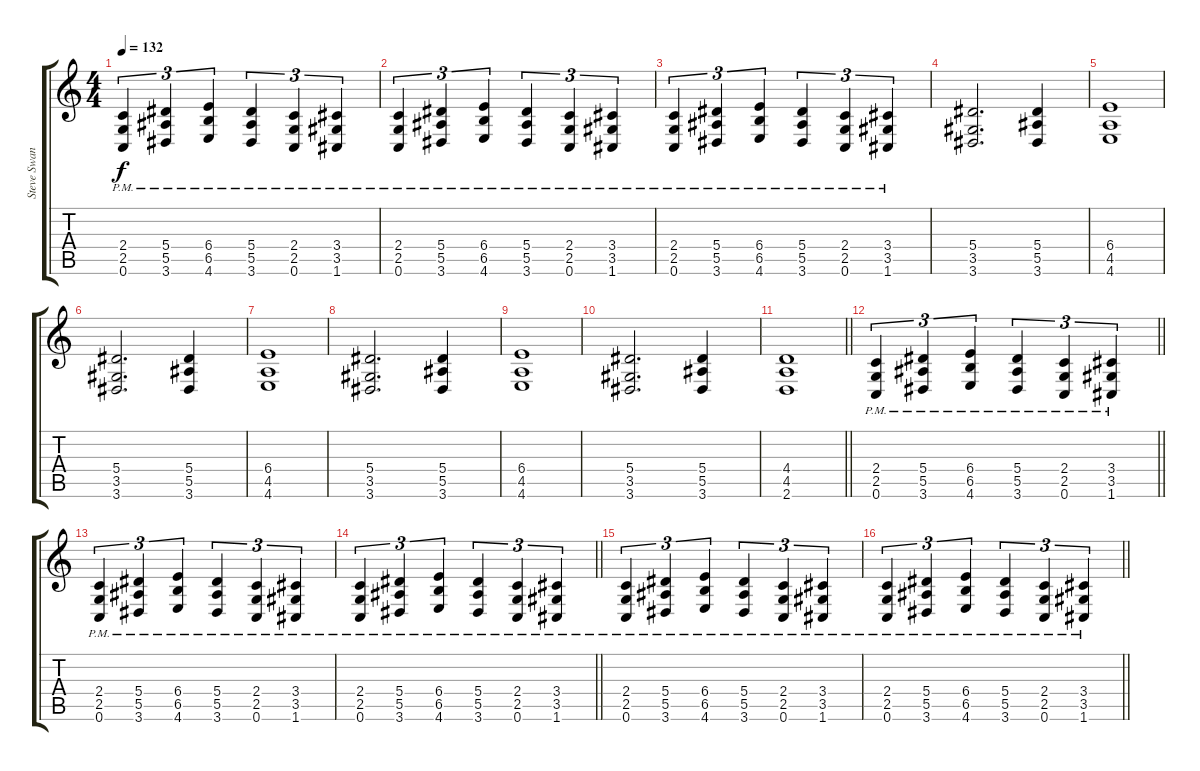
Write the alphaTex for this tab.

\track ("Steve Swanson 2" "Steve Swan") {instrument distortionguitar}
\staff {score tabs}
\tuning (C4 G3 Eb3 Bb2 F2 C2) {hide}
\ts (4 4)
\tempo 132
\clef g2
\ks c
(2.4{pm} 2.5{pm} 0.6{pm}).4{tu (3 2) dy f} (5.4{pm} 5.5{pm} 3.6{pm}).4{tu (3 2)} (6.4{pm} 6.5{pm} 4.6{pm}).4{tu (3 2)} (5.4{pm} 5.5{pm} 3.6{pm}).4{tu (3 2)} (2.4{pm} 2.5{pm} 0.6{pm}).4{tu (3 2)} (3.4{pm} 3.5{pm} 1.6{pm}).4{tu (3 2)} |
(2.4{pm} 2.5{pm} 0.6{pm}).4{tu (3 2)} (5.4{pm} 5.5{pm} 3.6{pm}).4{tu (3 2)} (6.4{pm} 6.5{pm} 4.6{pm}).4{tu (3 2)} (5.4{pm} 5.5{pm} 3.6{pm}).4{tu (3 2)} (2.4{pm} 2.5{pm} 0.6{pm}).4{tu (3 2)} (3.4{pm} 3.5{pm} 1.6{pm}).4{tu (3 2)} |
(2.4{pm} 2.5{pm} 0.6{pm}).4{tu (3 2)} (5.4{pm} 5.5{pm} 3.6{pm}).4{tu (3 2)} (6.4{pm} 6.5{pm} 4.6{pm}).4{tu (3 2)} (5.4{pm} 5.5{pm} 3.6{pm}).4{tu (3 2)} (2.4{pm} 2.5{pm} 0.6{pm}).4{tu (3 2)} (3.4{pm} 3.5{pm} 1.6{pm}).4{tu (3 2)} |
(5.4 3.5 3.6).2{d} (5.4 5.5 3.6).4 |
(6.4 4.5 4.6).1 |
(5.4 3.5 3.6).2{d} (5.4 5.5 3.6).4 |
(6.4 4.5 4.6).1 |
(5.4 3.5 3.6).2{d} (5.4 5.5 3.6).4 |
(6.4 4.5 4.6).1 |
(5.4 3.5 3.6).2{d} (5.4 5.5 3.6).4 |
\barLineRight lightlight
(4.4 4.5 2.6).1 |
\barLineRight lightlight
(2.4{pm} 2.5{pm} 0.6{pm}).4{tu (3 2)} (5.4{pm} 5.5{pm} 3.6{pm}).4{tu (3 2)} (6.4{pm} 6.5{pm} 4.6{pm}).4{tu (3 2)} (5.4{pm} 5.5{pm} 3.6{pm}).4{tu (3 2)} (2.4{pm} 2.5{pm} 0.6{pm}).4{tu (3 2)} (3.4{pm} 3.5{pm} 1.6{pm}).4{tu (3 2)} |
(2.4{pm} 2.5{pm} 0.6{pm}).4{tu (3 2)} (5.4{pm} 5.5{pm} 3.6{pm}).4{tu (3 2)} (6.4{pm} 6.5{pm} 4.6{pm}).4{tu (3 2)} (5.4{pm} 5.5{pm} 3.6{pm}).4{tu (3 2)} (2.4{pm} 2.5{pm} 0.6{pm}).4{tu (3 2)} (3.4{pm} 3.5{pm} 1.6{pm}).4{tu (3 2)} |
\barLineRight lightlight
(2.4{pm} 2.5{pm} 0.6{pm}).4{tu (3 2)} (5.4{pm} 5.5{pm} 3.6{pm}).4{tu (3 2)} (6.4{pm} 6.5{pm} 4.6{pm}).4{tu (3 2)} (5.4{pm} 5.5{pm} 3.6{pm}).4{tu (3 2)} (2.4{pm} 2.5{pm} 0.6{pm}).4{tu (3 2)} (3.4{pm} 3.5{pm} 1.6{pm}).4{tu (3 2)} |
(2.4{pm} 2.5{pm} 0.6{pm}).4{tu (3 2)} (5.4{pm} 5.5{pm} 3.6{pm}).4{tu (3 2)} (6.4{pm} 6.5{pm} 4.6{pm}).4{tu (3 2)} (5.4{pm} 5.5{pm} 3.6{pm}).4{tu (3 2)} (2.4{pm} 2.5{pm} 0.6{pm}).4{tu (3 2)} (3.4{pm} 3.5{pm} 1.6{pm}).4{tu (3 2)} |
\barLineRight lightlight
(2.4{pm} 2.5{pm} 0.6{pm}).4{tu (3 2)} (5.4{pm} 5.5{pm} 3.6{pm}).4{tu (3 2)} (6.4{pm} 6.5{pm} 4.6{pm}).4{tu (3 2)} (5.4{pm} 5.5{pm} 3.6{pm}).4{tu (3 2)} (2.4{pm} 2.5{pm} 0.6{pm}).4{tu (3 2)} (3.4{pm} 3.5{pm} 1.6{pm}).4{tu (3 2)}
